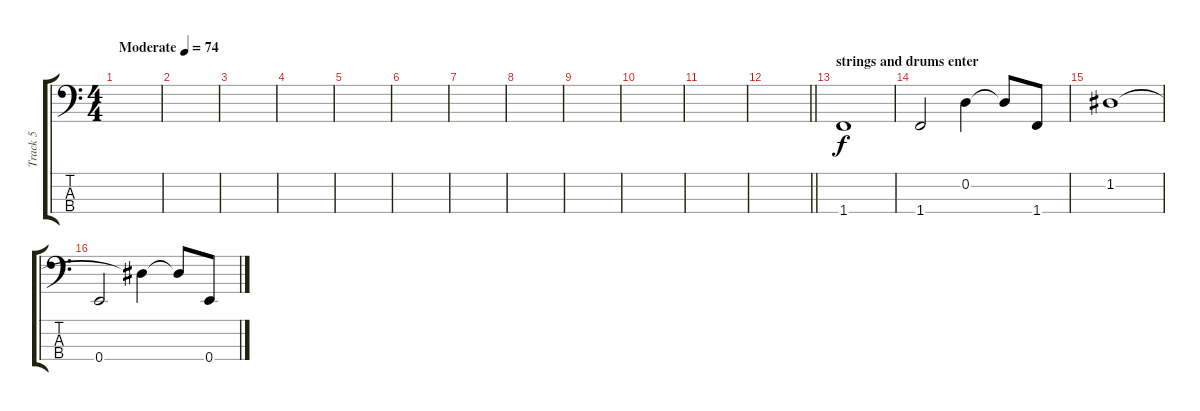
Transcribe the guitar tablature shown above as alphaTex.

\track ("Track 5" "Track 5") {instrument electricbasspick}
\staff {score tabs}
\tuning (G2 D2 A1 E1) {hide}
\ts (4 4)
\tempo (74 "Moderate")
\clef f4
\ks c
|
|
|
|
|
|
|
|
|
|
|
\barLineRight lightlight
|
\section ("" "strings and drums enter")
1.4.1{instrument electricbassfinger} |
1.4.2 0.2.4 0.2{t}.8 1.4.8 |
1.2.1 |
0.4.2 1.2{t}.4 1.2{t}.8 0.4.8
